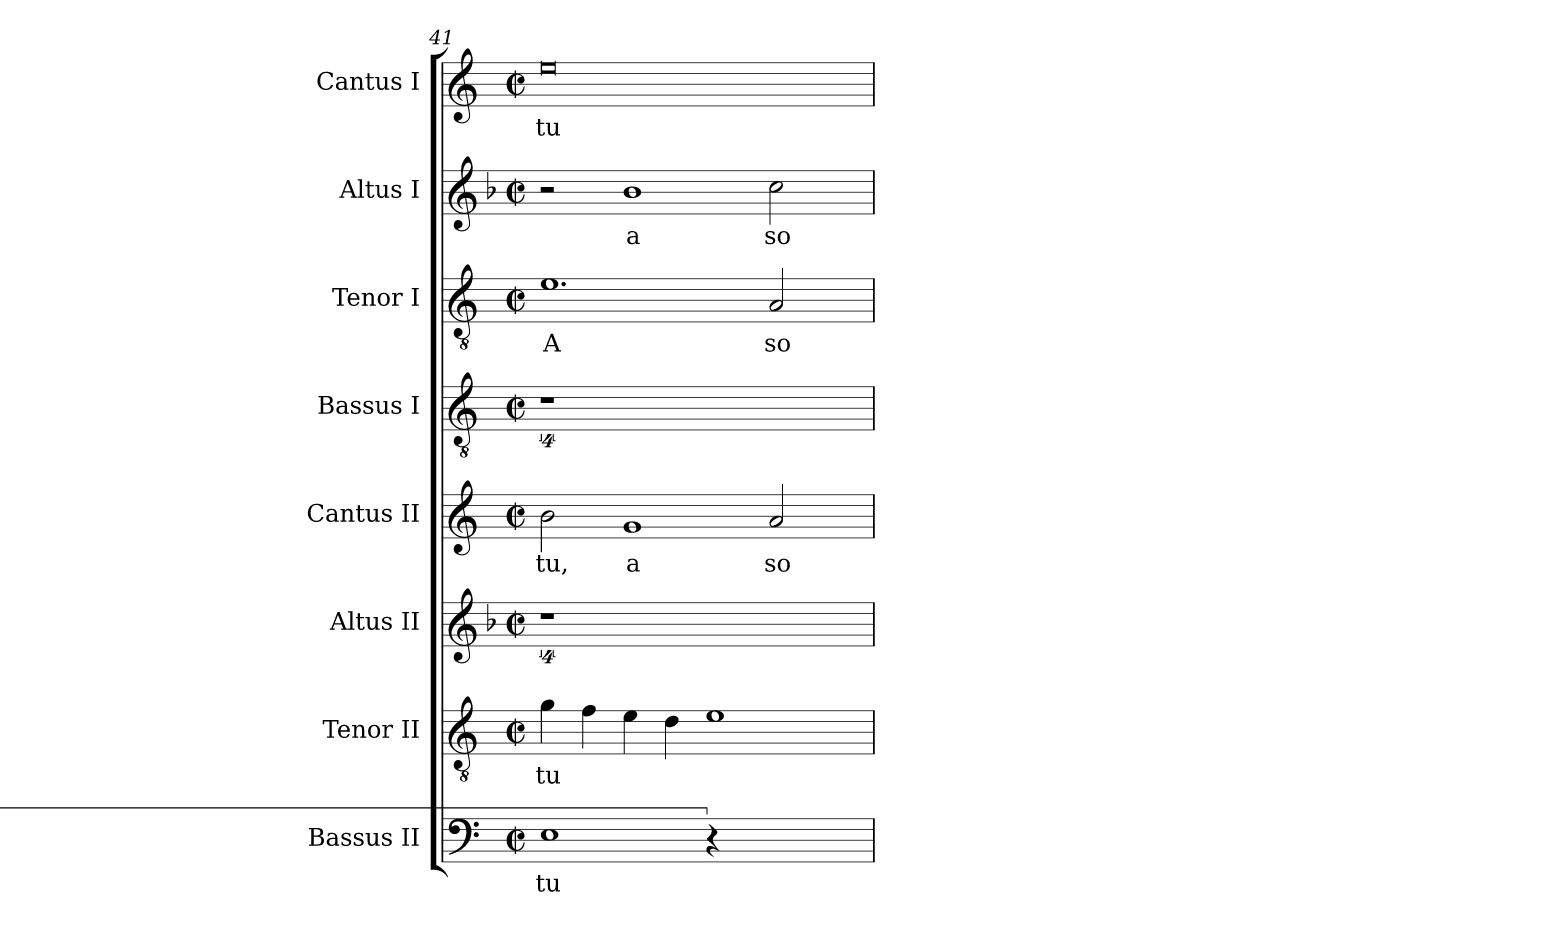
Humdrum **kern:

**kern	**text	**kern	**text	**kern	**kern	**text	**kern	**kern	**text	**kern	**text	**kern	**text
*part8	*part8	*part7	*part7	*part6	*part5	*part5	*part4	*part3	*part3	*part2	*part2	*part1	*part1
*staff8	*staff8	*staff7	*staff7	*staff6	*staff5	*staff5	*staff4	*staff3	*staff3	*staff2	*staff2	*staff1	*staff1
*I"Bassus II	*	*I"Tenor II	*	*I"Altus II	*I"Cantus II	*	*I"Bassus I	*I"Tenor I	*	*I"Altus I	*	*I"Cantus I	*
*clefF4	*	*clefGv2	*	*clefG2	*clefG2	*	*clefGv2	*clefGv2	*	*clefG2	*	*clefG2	*
*	*	*	*	*k[b-]	*	*	*	*	*	*k[b-]	*	*	*
*	*	*	*	*F:	*	*	*	*	*	*F:	*	*	*
*M2/2	*	*M2/2	*	*M2/2	*M2/2	*	*M2/2	*M2/2	*	*M2/2	*	*M2/2	*
*met(c|)	*	*met(c|)	*	*met(c|)	*met(c|)	*	*met(c|)	*met(c|)	*	*met(c|)	*	*met(c|)	*
=41	=41	=41	=41	=41	=41	=41	=41	=41	=41	=41	=41	=41	=41
!	!LO:LY:b:cj	!	!LO:LY:b:cj	!	!	!LO:LY:b:cj	!	!	!LO:LY:b:cj	!	!	!	!LO:LY:b:cj
1E	tu	4g\	-tu	4%9r	2b\	-tu,	4%9r	1.e	A	2r	.	0ee	-tu
.	.	4f\	.	.	.	.	.	.	.	.	.	.	.
!	!	!	!	!	!	!LO:LY:b:cj	!	!	!	!	!LO:LY:b:cj	!	!
.	.	4e\	.	.	1g	a	.	.	.	1b-	a	.	.
.	.	4d\	.	.	.	.	.	.	.	.	.	.	.
!LO:N:vis=1	!	!	!	!	!	!	!	!	!	!	!	!	!
4%5r	.	1e	.	.	.	.	.	.	.	.	.	.	.
!	!	!	!	!	!	!LO:LY:b:cj	!	!	!LO:LY:b:cj	!	!LO:LY:b:cj	!	!
.	.	.	.	.	2a/	so-	.	2A/	so-	2cc\	so-	.	.
.	.	4ryy	.	.	4ryy	.	.	4ryy	.	4ryy	.	4ryy	.
=	=	=	=	=	=	=	=	=	=	=	=	=	=
*-	*-	*-	*-	*-	*-	*-	*-	*-	*-	*-	*-	*-	*-
